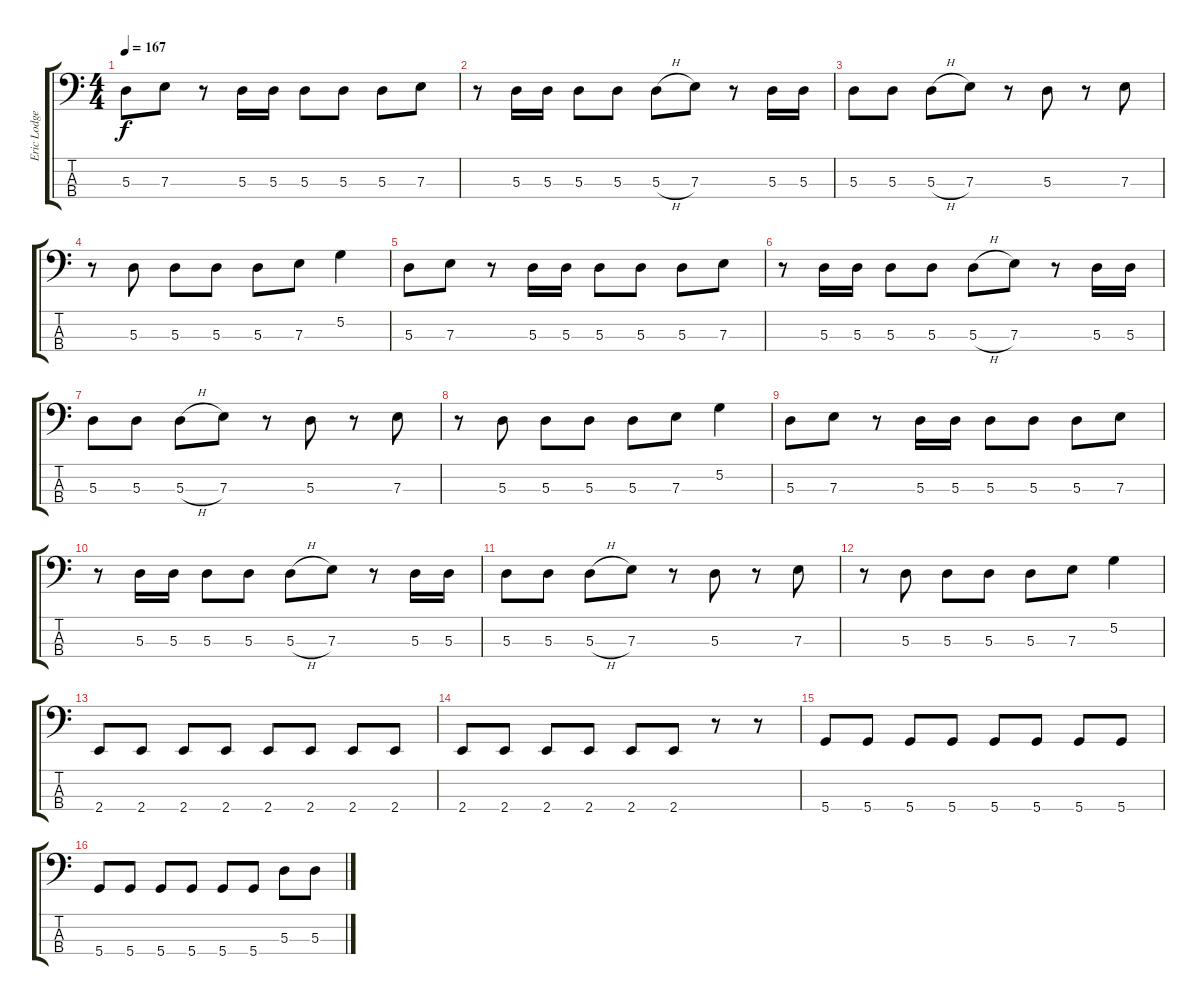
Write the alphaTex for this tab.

\track ("Eric Lodge" "Eric Lodge") {instrument electricbassfinger}
\staff {score tabs}
\tuning (G2 D2 A1 D1) {hide}
\ts (4 4)
\tempo 167
\clef f4
\ks c
5.3.8{dy f} 7.3.8 r.8 5.3.16 5.3.16 5.3.8 5.3.8 5.3.8 7.3.8 |
r.8 5.3.16 5.3.16 5.3.8 5.3.8 5.3{h}.8 7.3.8 r.8 5.3.16 5.3.16 |
5.3.8 5.3.8 5.3{h}.8 7.3.8 r.8 5.3.8 r.8 7.3.8 |
r.8 5.3.8 5.3.8 5.3.8 5.3.8 7.3.8 5.2.4 |
5.3.8 7.3.8 r.8 5.3.16 5.3.16 5.3.8 5.3.8 5.3.8 7.3.8 |
r.8 5.3.16 5.3.16 5.3.8 5.3.8 5.3{h}.8 7.3.8 r.8 5.3.16 5.3.16 |
5.3.8 5.3.8 5.3{h}.8 7.3.8 r.8 5.3.8 r.8 7.3.8 |
r.8 5.3.8 5.3.8 5.3.8 5.3.8 7.3.8 5.2.4 |
5.3.8 7.3.8 r.8 5.3.16 5.3.16 5.3.8 5.3.8 5.3.8 7.3.8 |
r.8 5.3.16 5.3.16 5.3.8 5.3.8 5.3{h}.8 7.3.8 r.8 5.3.16 5.3.16 |
5.3.8 5.3.8 5.3{h}.8 7.3.8 r.8 5.3.8 r.8 7.3.8 |
r.8 5.3.8 5.3.8 5.3.8 5.3.8 7.3.8 5.2.4 |
2.4.8 2.4.8 2.4.8 2.4.8 2.4.8 2.4.8 2.4.8 2.4.8 |
2.4.8 2.4.8 2.4.8 2.4.8 2.4.8 2.4.8 r.8 r.8 |
5.4.8 5.4.8 5.4.8 5.4.8 5.4.8 5.4.8 5.4.8 5.4.8 |
5.4.8 5.4.8 5.4.8 5.4.8 5.4.8 5.4.8 5.3.8 5.3.8
